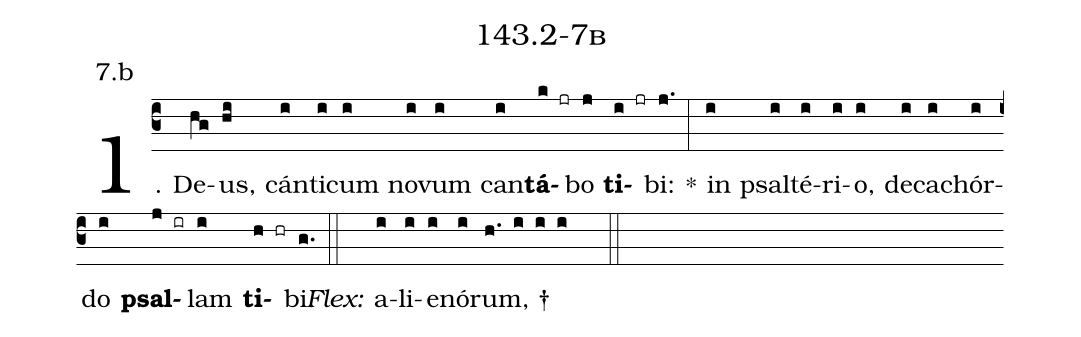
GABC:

name: 143.2-7b;
annotation: 7.b;
%%
(c3)1. De(hg)us,(hi) cán(i)ti(i)cum(i) no(i)vum(i) can(i)<b>tá</b>(k jr)bo(j) <b>ti</b>(i jr)bi:(j.) *(:) in(i) psal(i)té(i)ri(i)o,(i) de(i)ca(i)chór(i)do(i) <b>psal</b>(j ir)lam(i) <b>ti</b>(h hr)bi.(g.) (::)
<i>Flex:</i>()  a(i)li(i)e(i)nó(i)rum, †(h. i i i  ::)
